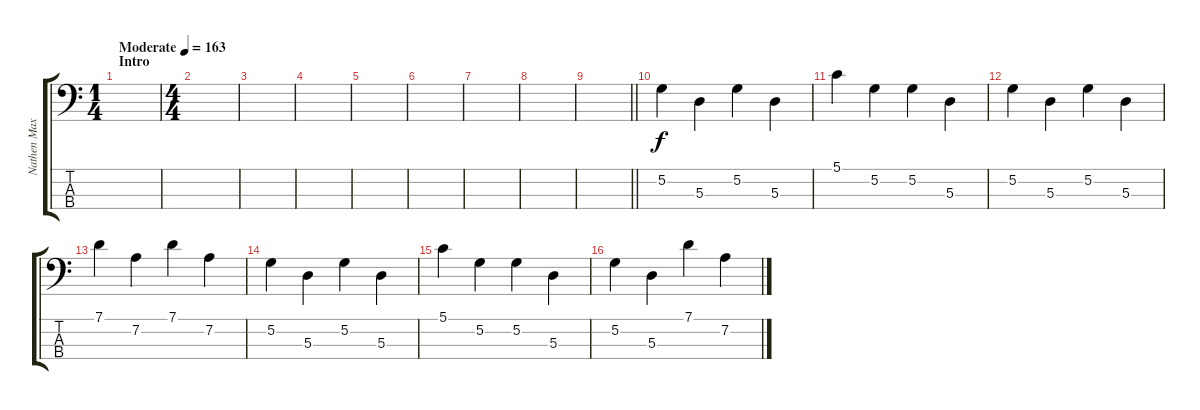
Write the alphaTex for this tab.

\track ("Nathen Maxwell" "Nathen Max") {instrument electricbassfinger}
\staff {score tabs}
\tuning (G2 D2 A1 E1) {hide}
\ts (1 4)
\section ("" "Intro")
\tempo (163 "Moderate")
\clef f4
\ks c
|
\ts (4 4)
|
|
|
|
|
|
|
\barLineRight lightlight
|
5.2.4 5.3.4 5.2.4 5.3.4 |
5.1.4 5.2.4 5.2.4 5.3.4 |
5.2.4 5.3.4 5.2.4 5.3.4 |
7.1.4 7.2.4 7.1.4 7.2.4 |
5.2.4 5.3.4 5.2.4 5.3.4 |
5.1.4 5.2.4 5.2.4 5.3.4 |
5.2.4 5.3.4 7.1.4 7.2.4
